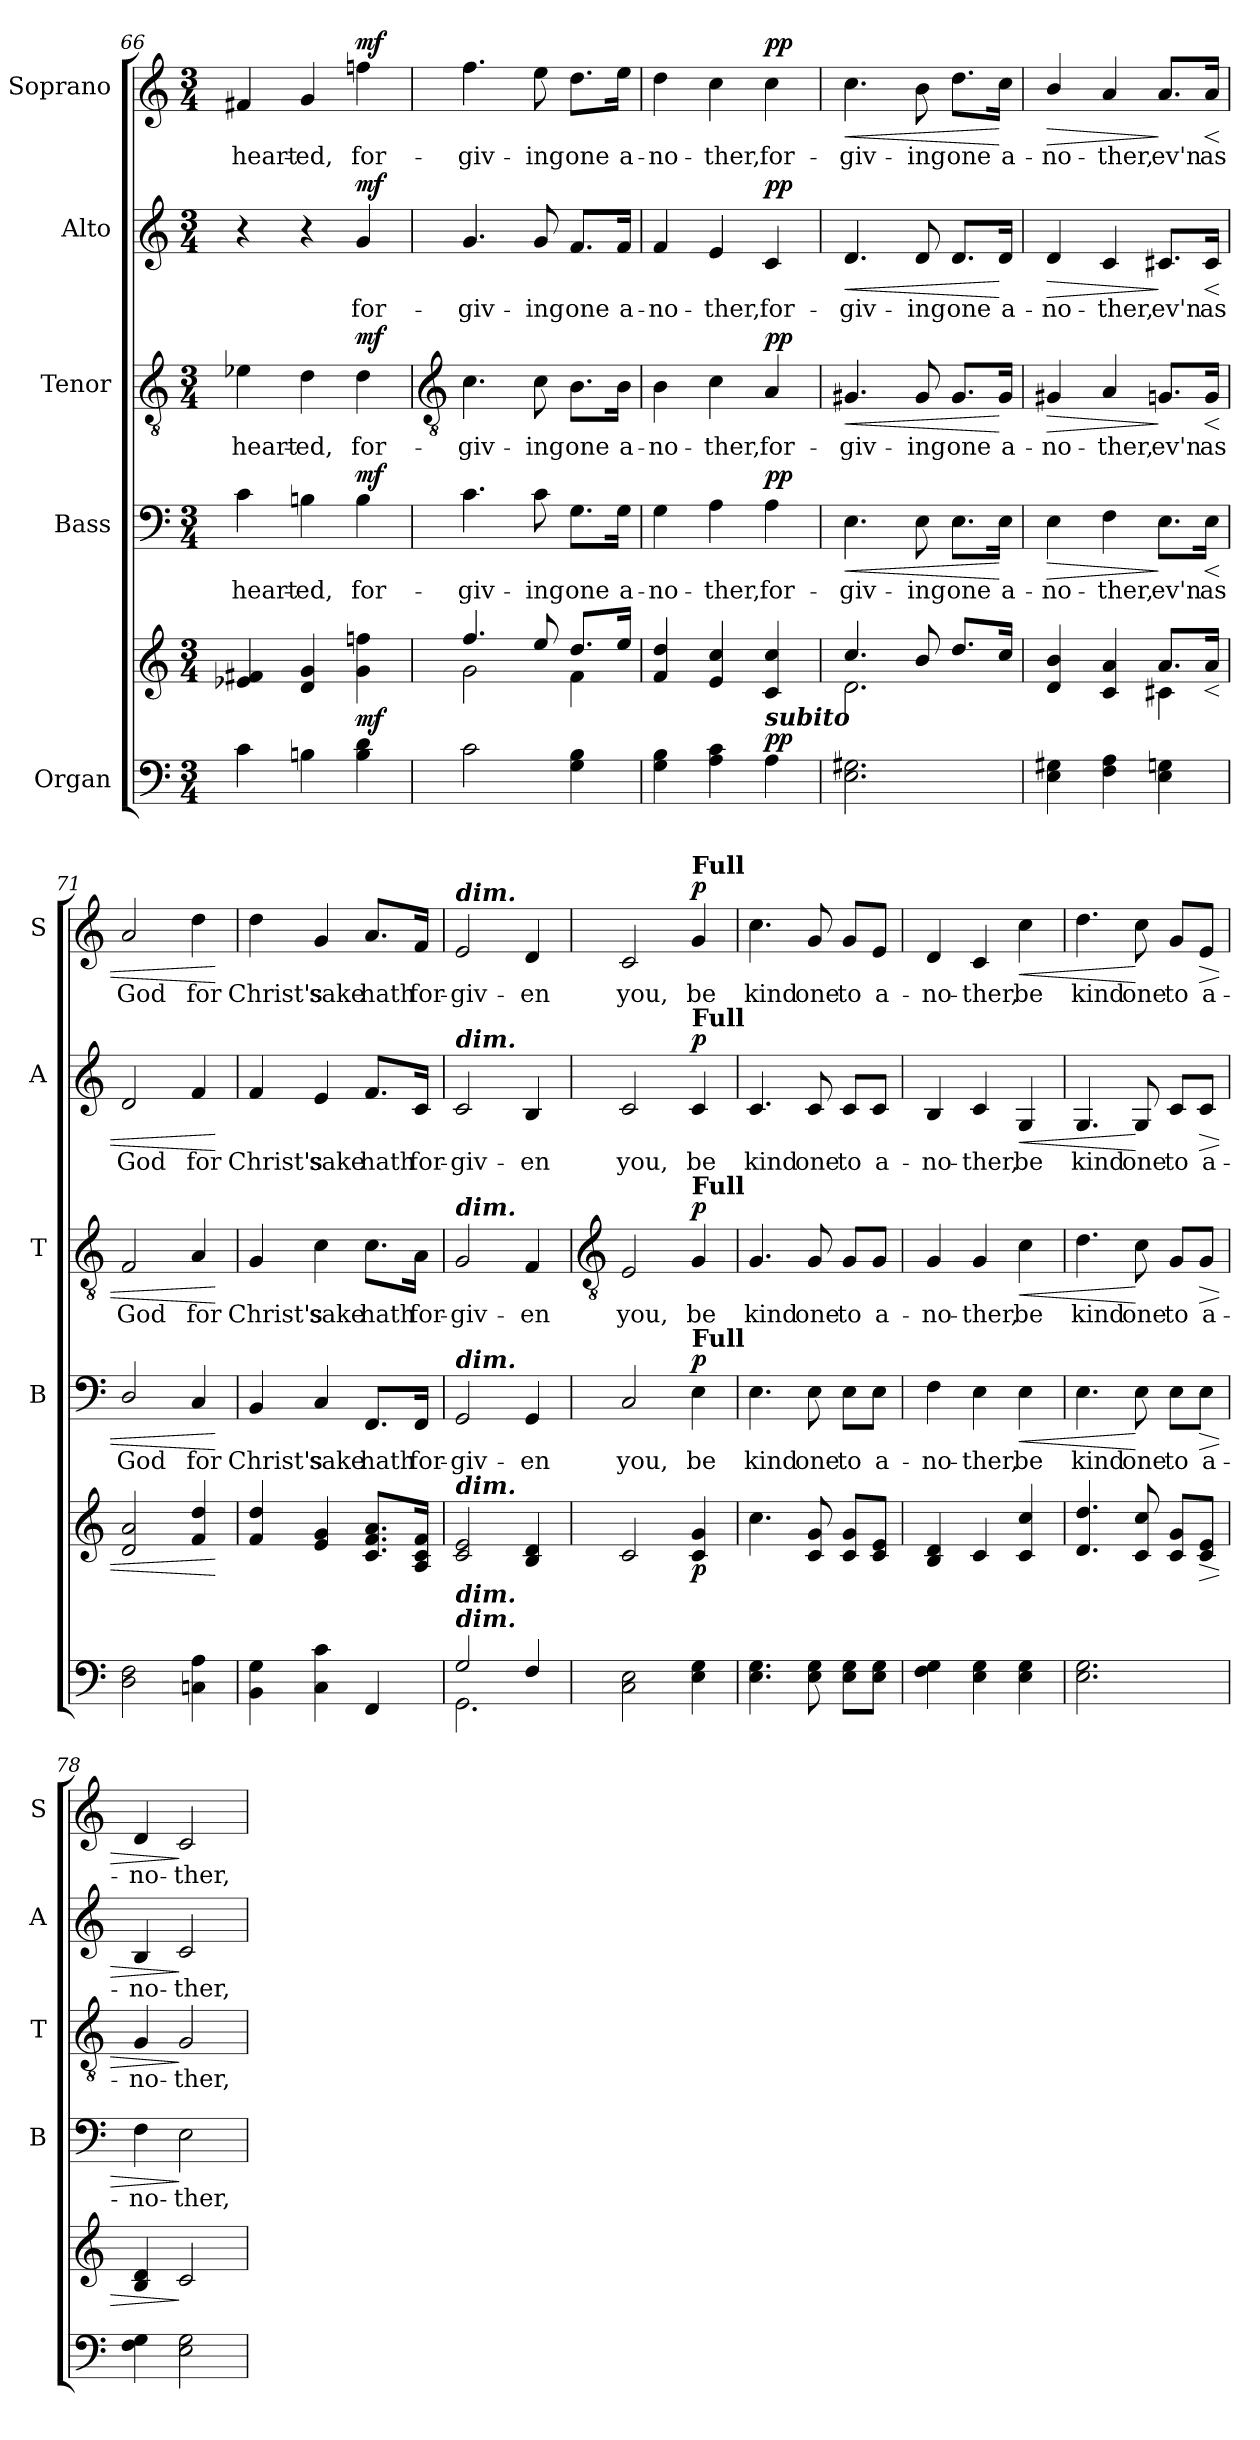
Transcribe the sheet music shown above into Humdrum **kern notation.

**kern	**kern	**dynam	**kern	**text	**dynam	**kern	**text	**dynam	**kern	**text	**dynam	**kern	**text	**dynam
*part5	*part5	*part5	*part4	*part4	*part4	*part3	*part3	*part3	*part2	*part2	*part2	*part1	*part1	*part1
*staff6	*staff5	*staff5/6	*staff4	*staff4	*staff4	*staff3	*staff3	*staff3	*staff2	*staff2	*staff2	*staff1	*staff1	*staff1
*I"Organ	*	*	*I"Bass	*	*	*I"Tenor	*	*	*I"Alto	*	*	*I"Soprano	*	*
*	*	*	*I'B	*	*	*I'T	*	*	*I'A	*	*	*I'S	*	*
*clefF4	*clefG2	*	*clefF4	*	*	*clefGv2	*	*	*clefG2	*	*	*clefG2	*	*
*k[]	*k[]	*	*k[]	*	*	*k[]	*	*	*k[]	*	*	*k[]	*	*
*C:	*C:	*	*C:	*	*	*C:	*	*	*C:	*	*	*C:	*	*
*M3/4	*M3/4	*	*M3/4	*	*	*M3/4	*	*	*M3/4	*	*	*M3/4	*	*
=66	=66	=66	=66	=66	=66	=66	=66	=66	=66	=66	=66	=66	=66	=66
!	!	!	!	!LO:LY:b	!	!	!LO:LY:b	!	!	!	!	!	!LO:LY:b	!
4c	4e-X 4f#X	.	4c	-heart-	.	4e-X	-heart-	.	4r	.	.	4f#X	-heart-	.
!	!	!	!	!LO:LY:b	!	!	!LO:LY:b	!	!	!	!	!	!LO:LY:b	!
4Bn	4d 4g	.	4Bn	-ed,	.	4d	-ed,	.	4r	.	.	4g	-ed,	.
!	!	!LO:DY:b	!	!LO:LY:b	!LO:DY:b	!	!LO:LY:b	!LO:DY:b	!	!LO:LY:b	!LO:DY:b	!	!LO:LY:b	!LO:DY:b
4B 4d	4g 4ffn	mf	4B	for-	mf	4d	for-	mf	4g	for-	mf	4ffn	for-	mf
!!LO:LB:g=z
=67	=67	=67	=67	=67	=67	=67	=67	=67	=67	=67	=67	=67	=67	=67
*	*	*	*	*	*	*clefGv2	*	*	*	*	*	*	*	*
!LO:N:vis=1	!	!	!	!LO:LY:b	!	!	!LO:LY:b	!	!	!LO:LY:b	!	!	!LO:LY:b	!
*^	*^	*	*	*	*	*	*	*	*	*	*	*	*	*
2.ryy	2c\	4.ff/	2g\	.	4.c	-giv-	.	4.c	-giv-	.	4.g	-giv-	.	4.ff	-giv-	.
!	!	!	!	!	!	!LO:LY:b	!	!	!LO:LY:b	!	!	!LO:LY:b	!	!	!LO:LY:b	!
.	.	8ee/	.	.	8c	-ing	.	8c	-ing	.	8g	-ing	.	8ee	-ing	.
!	!	!	!	!	!	!LO:LY:b	!	!	!LO:LY:b	!	!	!LO:LY:b	!	!	!LO:LY:b	!
.	4G\ 4B\	8.dd/L	4f\	.	8.G\L	one	.	8.B\L	one	.	8.f/L	one	.	8.dd\L	one	.
!	!	!	!	!	!	!LO:LY:b	!	!	!LO:LY:b	!	!	!LO:LY:b	!	!	!LO:LY:b	!
.	.	16ee/J	.	.	16G\Jk	a-	.	16B\Jk	a-	.	16f/Jk	a-	.	16ee\Jk	a-	.
=68	=68	=68	=68	=68	=68	=68	=68	=68	=68	=68	=68	=68	=68	=68	=68	=68
!LO:N:vis=1	!	!	!LO:N:vis=1	!	!	!LO:LY:b	!	!	!LO:LY:b	!	!	!LO:LY:b	!	!	!LO:LY:b	!
2.ryy	4G\ 4B\	4f/ 4dd/	2.ryy	.	4G	-no-	.	4B	-no-	.	4f	-no-	.	4dd	-no-	.
!	!	!	!	!	!	!LO:LY:b	!	!	!LO:LY:b	!	!	!LO:LY:b	!	!	!LO:LY:b	!
.	4A\ 4c\	4e/ 4cc/	.	.	4A	-ther,	.	4c	-ther,	.	4e	-ther,	.	4cc	-ther,	.
!	!LO:TX:a:Bi:t=subito	!	!	!	!	!	!	!	!	!	!	!	!	!	!	!
!	!	!	!	!LO:DY:a=2	!	!LO:LY:b	!LO:DY:b	!	!LO:LY:b	!LO:DY:b	!	!LO:LY:b	!LO:DY:b	!	!LO:LY:b	!LO:DY:b
.	4A\	4c/ 4cc/	.	pp	4A	for-	pp	4A	for-	pp	4c	for-	pp	4cc	for-	pp
=69	=69	=69	=69	=69	=69	=69	=69	=69	=69	=69	=69	=69	=69	=69	=69	=69
!LO:N:vis=1	!	!	!	!	!	!LO:LY:b	!LO:HP:b	!	!LO:LY:b	!LO:HP:b	!	!LO:LY:b	!LO:HP:b	!	!LO:LY:b	!LO:HP:b
2.ryy	2.E\ 2.G#X\	4.cc/	2.d\	.	4.E	-giv-	<	4.G#X	-giv-	<	4.d	-giv-	<	4.cc	-giv-	<
!	!	!	!	!	!	!LO:LY:b	!	!	!LO:LY:b	!	!	!LO:LY:b	!	!	!LO:LY:b	!
.	.	8b/	.	.	8E	-ing	.	8G#	-ing	.	8d	-ing	.	8b	-ing	.
!	!	!	!	!	!	!LO:LY:b	!	!	!LO:LY:b	!	!	!LO:LY:b	!	!	!LO:LY:b	!
.	.	8.dd/L	.	.	8.E\L	one	.	8.G#/L	one	.	8.d/L	one	.	8.dd\L	one	.
!	!	!	!	!	!	!LO:LY:b	!	!	!LO:LY:b	!	!	!LO:LY:b	!	!	!LO:LY:b	!
.	.	16cc/J	.	.	16E\Jk	a-	[	16G#/Jk	a-	[	16d/Jk	a-	[	16cc\Jk	a-	[
=70	=70	=70	=70	=70	=70	=70	=70	=70	=70	=70	=70	=70	=70	=70	=70	=70
!LO:N:vis=1	!	!	!	!	!	!LO:LY:b	!LO:HP:b	!	!LO:LY:b	!LO:HP:b	!	!LO:LY:b	!LO:HP:b	!	!LO:LY:b	!LO:HP:b
2.ryy	4E\ 4G#X\	4d/ 4b/	2ryy	.	4E	-no-	>	4G#X	-no-	>	4d	-no-	>	4b/	-no-	>
!	!	!	!	!	!	!LO:LY:b	!	!	!LO:LY:b	!	!	!LO:LY:b	!	!	!LO:LY:b	!
.	4F\ 4A\	4c/ 4a/	.	.	4F	-ther,	.	4A	-ther,	.	4c	-ther,	.	4a	-ther,	.
!	!	!	!	!	!	!LO:LY:b	!	!	!LO:LY:b	!	!	!LO:LY:b	!	!	!LO:LY:b	!
.	4E\ 4Gn\	8.a/L	4c#X\	.	8.E\L	ev'n	]	8.Gn/L	ev'n	]	8.c#X/L	ev'n	]	8.a/L	ev'n	]
!	!	!	!	!LO:HP:b	!	!LO:LY:b	!LO:HP:b	!	!LO:LY:b	!LO:HP:b	!	!LO:LY:b	!LO:HP:b	!	!LO:LY:b	!LO:HP:b
.	.	16a/J	.	<	16E\Jk	as	<	16G/Jk	as	<	16c#/Jk	as	<	16a/Jk	as	<
=71	=71	=71	=71	=71	=71	=71	=71	=71	=71	=71	=71	=71	=71	=71	=71	=71
!LO:N:vis=1	!	!	!LO:N:vis=1	!	!	!LO:LY:b	!	!	!LO:LY:b	!	!	!LO:LY:b	!	!	!LO:LY:b	!
2.ryy	2D\ 2F\	2d/ 2a/	2.ryy	.	2D/	God	.	2F	God	.	2d	God	.	2a	God	.
!	!	!	!	!	!	!LO:LY:b	!	!	!LO:LY:b	!	!	!LO:LY:b	!	!	!LO:LY:b	!
.	4Cn\ 4A\	4f/ 4dd/	.	.	4C	for	.	4A	for	.	4f	for	.	4dd	for	.
*v	*v	*	*	*	*	*	*	*	*	*	*	*	*	*	*	*
*	*v	*v	*	*	*	*	*	*	*	*	*	*	*	*	*
.	.	[	.	.	[	.	.	[	.	.	[	.	.	[
=72	=72	=72	=72	=72	=72	=72	=72	=72	=72	=72	=72	=72	=72	=72
*	*^	*	*	*	*	*	*	*	*	*	*	*	*	*
!LO:N:vis=1	!	!LO:N:vis=1	!	!	!LO:LY:b	!	!	!LO:LY:b	!	!	!LO:LY:b	!	!	!LO:LY:b	!
*^	*	*	*	*	*	*	*	*	*	*	*	*	*	*	*
2.ryy	4BB\ 4G\	4f/ 4dd/	2.ryy	.	4BB	Christ's	.	4G	Christ's	.	4f	Christ's	.	4dd	Christ's	.
!	!	!	!	!	!	!LO:LY:b	!	!	!LO:LY:b	!	!	!LO:LY:b	!	!	!LO:LY:b	!
.	4C\ 4c\	4e/ 4g/	.	.	4C	sake	.	4c	sake	.	4e	sake	.	4g	sake	.
!	!	!	!	!	!	!LO:LY:b	!	!	!LO:LY:b	!	!	!LO:LY:b	!	!	!LO:LY:b	!
.	4FF/	8.c/ 8.f/ 8.a/L	.	.	8.FF/L	hath	.	8.c\L	hath	.	8.f/L	hath	.	8.a/L	hath	.
!	!	!	!	!	!	!LO:LY:b	!	!	!LO:LY:b	!	!	!LO:LY:b	!	!	!LO:LY:b	!
.	.	16A/ 16c/ 16f/J	.	.	16FF/Jk	for-	.	16A\Jk	for-	.	16c/Jk	for-	.	16f/Jk	for-	.
=73	=73	=73	=73	=73	=73	=73	=73	=73	=73	=73	=73	=73	=73	=73	=73	=73
!	!	!	!	!	!	!	!	!	!	!	!	!	!	!LO:TX:a:Bi:t=dim.	!	!
!	!	!	!	!	!	!	!	!	!	!	!LO:TX:a:Bi:t=dim.	!	!	!	!	!
!	!	!	!	!	!	!	!	!LO:TX:a:Bi:t=dim.	!	!	!	!	!	!	!	!
!	!	!	!	!	!LO:TX:a:Bi:t=dim.	!	!	!	!	!	!	!	!	!	!	!
!	!	!LO:TX:a:Bi:t=dim.	!	!	!	!	!	!	!	!	!	!	!	!	!	!
!LO:TX:a:Bi:t=dim.	!	!	!	!	!	!	!	!	!	!	!	!	!	!	!	!
!LO:TX:a:Bi:t=dim.	!	!	!	!	!	!	!	!	!	!	!	!	!	!	!	!
!	!	!	!LO:N:vis=1	!	!	!LO:LY:b	!	!	!LO:LY:b	!	!	!LO:LY:b	!	!	!LO:LY:b	!
2G/	2.GG\	2c/ 2e/	2.ryy	.	2GG	-giv-	.	2G	-giv-	.	2c	-giv-	.	2e	-giv-	.
!	!	!	!	!	!	!LO:LY:b	!	!	!LO:LY:b	!	!	!LO:LY:b	!	!	!LO:LY:b	!
4F/	.	4B/ 4d/	.	.	4GG	-en	.	4F	-en	.	4B	-en	.	4d	-en	.
*v	*v	*	*	*	*	*	*	*	*	*	*	*	*	*	*	*
*	*v	*v	*	*	*	*	*	*	*	*	*	*	*	*	*
!!LO:LB:g=z
=74	=74	=74	=74	=74	=74	=74	=74	=74	=74	=74	=74	=74	=74	=74
*	*	*	*	*	*	*clefGv2	*	*	*	*	*	*	*	*
!	!	!	!	!LO:LY:b	!	!	!LO:LY:b	!	!	!LO:LY:b	!	!	!LO:LY:b	!
2C 2E	2c	.	2C	you,	.	2E	you,	.	2c	you,	.	2c	you,	.
!	!	!	!	!	!	!	!	!	!	!	!	!LO:TX:a:B:t=Full	!	!
!	!	!	!	!	!	!	!	!	!LO:TX:a:B:t=Full	!	!	!	!	!
!	!	!	!	!	!	!LO:TX:a:B:t=Full	!	!	!	!	!	!	!	!
!	!	!	!LO:TX:a:B:t=Full	!	!	!	!	!	!	!	!	!	!	!
!	!	!LO:DY:b	!	!LO:LY:b	!LO:DY:b	!	!LO:LY:b	!LO:DY:b	!	!LO:LY:b	!LO:DY:b	!	!LO:LY:b	!LO:DY:b
4E 4G	4c 4g	p	4E	be	p	4G	be	p	4c	be	p	4g	be	p
=75	=75	=75	=75	=75	=75	=75	=75	=75	=75	=75	=75	=75	=75	=75
!	!	!	!	!LO:LY:b	!	!	!LO:LY:b	!	!	!LO:LY:b	!	!	!LO:LY:b	!
4.E 4.G	4.cc	.	4.E	kind	.	4.G	kind	.	4.c	kind	.	4.cc	kind	.
!	!	!	!	!LO:LY:b	!	!	!LO:LY:b	!	!	!LO:LY:b	!	!	!LO:LY:b	!
8E 8G	8c/ 8g/	.	8E	one	.	8G	one	.	8c	one	.	8g/	one	.
!	!	!	!	!LO:LY:b	!	!	!LO:LY:b	!	!	!LO:LY:b	!	!	!LO:LY:b	!
8E\ 8G\L	8c/ 8g/L	.	8E\L	to	.	8G/L	to	.	8c/L	to	.	8g/L	to	.
!	!	!	!	!LO:LY:b	!	!	!LO:LY:b	!	!	!LO:LY:b	!	!	!LO:LY:b	!
8E\ 8G\J	8c/ 8e/J	.	8E\J	a-	.	8G/J	a-	.	8c/J	a-	.	8e/J	a-	.
=76	=76	=76	=76	=76	=76	=76	=76	=76	=76	=76	=76	=76	=76	=76
!	!	!	!	!LO:LY:b	!	!	!LO:LY:b	!	!	!LO:LY:b	!	!	!LO:LY:b	!
4F 4G	4B/ 4d/	.	4F	-no-	.	4G	-no-	.	4B	-no-	.	4d/	-no-	.
!	!	!	!	!LO:LY:b	!	!	!LO:LY:b	!	!	!LO:LY:b	!	!	!LO:LY:b	!
4E 4G	4c/	.	4E	-ther,	.	4G	-ther,	.	4c	-ther,	.	4c/	-ther,	.
!	!	!	!	!LO:LY:b	!LO:HP:b	!	!LO:LY:b	!LO:HP:b	!	!LO:LY:b	!LO:HP:b	!	!LO:LY:b	!LO:HP:b
4E 4G	4c 4cc	.	4E	be	<	4c	be	<	4G	be	<	4cc	be	<
=77	=77	=77	=77	=77	=77	=77	=77	=77	=77	=77	=77	=77	=77	=77
!	!	!	!	!LO:LY:b	!	!	!LO:LY:b	!	!	!LO:LY:b	!	!	!LO:LY:b	!
2.E 2.G	4.d 4.dd	.	4.E	kind	.	4.d	kind	.	4.G	kind	.	4.dd	kind	.
!	!	!	!	!LO:LY:b	!	!	!LO:LY:b	!	!	!LO:LY:b	!	!	!LO:LY:b	!
.	8c 8cc	.	8E	one	[	8c	one	[	8G	one	[	8cc	one	[
!	!	!	!	!LO:LY:b	!	!	!LO:LY:b	!	!	!LO:LY:b	!	!	!LO:LY:b	!
.	8c 8gL	.	8E\L	to	.	8G/L	to	.	8c/L	to	.	8g/L	to	.
!	!	!LO:HP:b	!	!LO:LY:b	!LO:HP:b	!	!LO:LY:b	!LO:HP:b	!	!LO:LY:b	!LO:HP:b	!	!LO:LY:b	!LO:HP:b
.	8c 8eJ	>	8E\J	a-	>	8G/J	a-	>	8c/J	a-	>	8e/J	a-	>
=78	=78	=78	=78	=78	=78	=78	=78	=78	=78	=78	=78	=78	=78	=78
!	!	!	!	!LO:LY:b	!	!	!LO:LY:b	!	!	!LO:LY:b	!	!	!LO:LY:b	!
4F 4G	4B 4d	.	4F	-no-	.	4G	-no-	.	4B	-no-	.	4d	-no-	.
!	!	!	!	!LO:LY:b	!	!	!LO:LY:b	!	!	!LO:LY:b	!	!	!LO:LY:b	!
2E 2G	2c	]	2E	-ther,	]	2G	-ther,	]	2c	-ther,	]	2c	-ther,	]
=	=	=	=	=	=	=	=	=	=	=	=	=	=	=
*-	*-	*-	*-	*-	*-	*-	*-	*-	*-	*-	*-	*-	*-	*-
